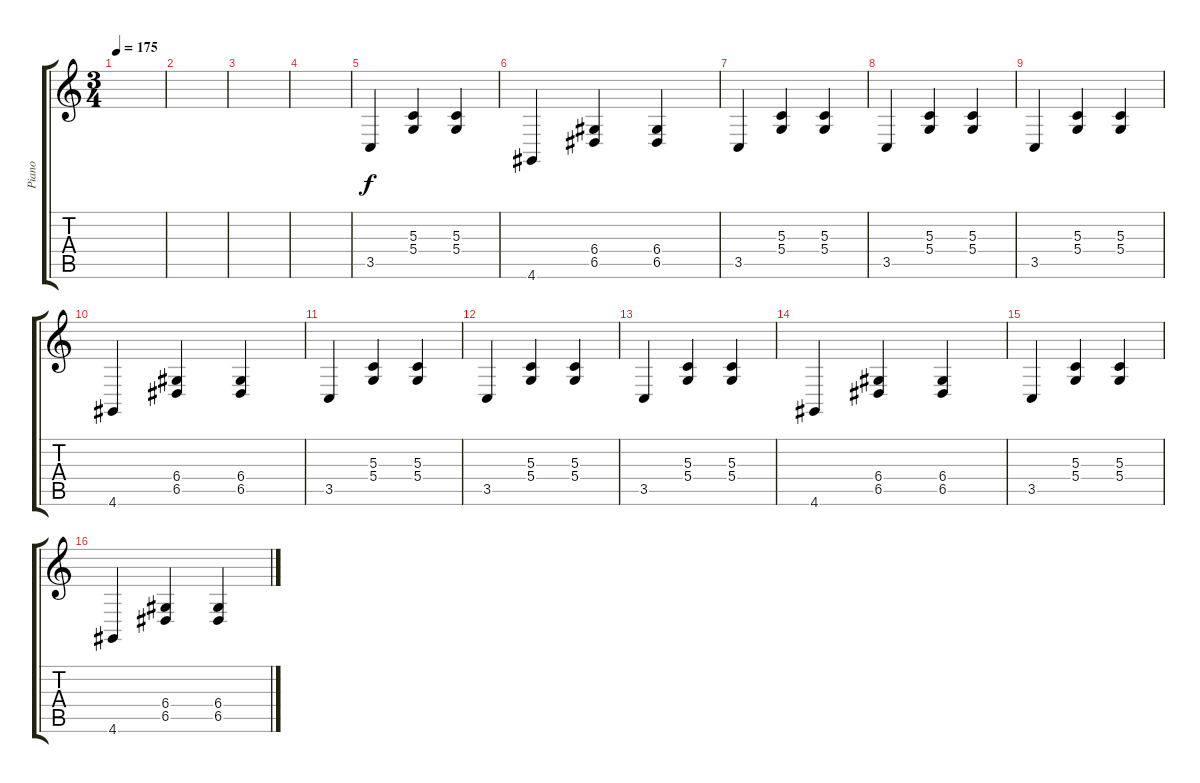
\track ("Piano" "Piano") {instrument acousticgrandpiano}
\staff {score tabs}
\tuning (E4 B3 G3 D3 A2 E2) {hide}
\ts (3 4)
\tempo 175
\clef g2
\ks c
|
|
|
|
3.5.4 (5.3 5.4).4 (5.3 5.4).4 |
4.6.4 (6.4 6.5).4 (6.4 6.5).4 |
3.5.4 (5.3 5.4).4 (5.3 5.4).4 |
3.5.4 (5.3 5.4).4 (5.3 5.4).4 |
3.5.4 (5.3 5.4).4 (5.3 5.4).4 |
4.6.4 (6.4 6.5).4 (6.4 6.5).4 |
3.5.4 (5.3 5.4).4 (5.3 5.4).4 |
3.5.4 (5.3 5.4).4 (5.3 5.4).4 |
3.5.4 (5.3 5.4).4 (5.3 5.4).4 |
4.6.4 (6.4 6.5).4 (6.4 6.5).4 |
3.5.4 (5.3 5.4).4 (5.3 5.4).4 |
4.6.4 (6.4 6.5).4 (6.4 6.5).4
